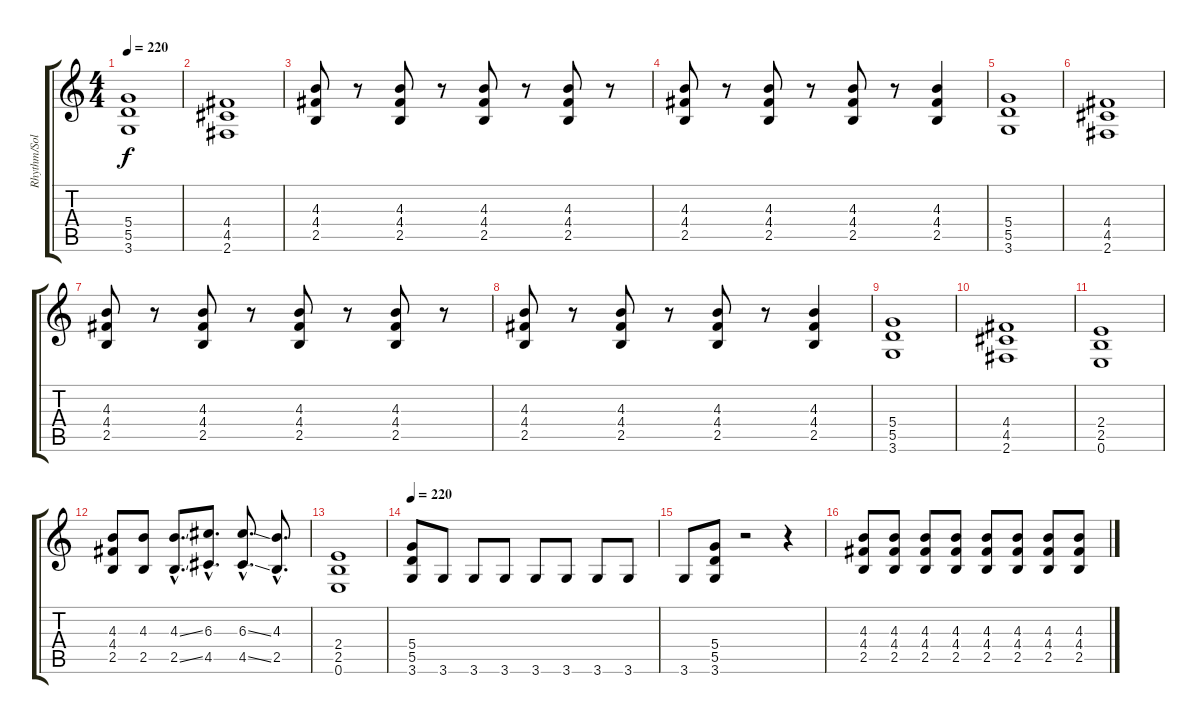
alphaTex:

\track ("Rhythm/Solo" "Rhythm/Sol") {instrument distortionguitar}
\staff {score tabs}
\tuning (E4 B3 G3 D3 A2 E2) {hide}
\ts (4 4)
\tempo 220
\clef g2
\ks c
(5.4 5.5 3.6).1{dy f} |
(4.4 4.5 2.6).1 |
(4.3 4.4 2.5).8 r.8 (4.3 4.4 2.5).8 r.8 (4.3 4.4 2.5).8 r.8 (4.3 4.4 2.5).8 r.8 |
(4.3 4.4 2.5).8 r.8 (4.3 4.4 2.5).8 r.8 (4.3 4.4 2.5).8 r.8 (4.3 4.4 2.5).4 |
(5.4 5.5 3.6).1 |
(4.4 4.5 2.6).1 |
(4.3 4.4 2.5).8 r.8 (4.3 4.4 2.5).8 r.8 (4.3 4.4 2.5).8 r.8 (4.3 4.4 2.5).8 r.8 |
(4.3 4.4 2.5).8 r.8 (4.3 4.4 2.5).8 r.8 (4.3 4.4 2.5).8 r.8 (4.3 4.4 2.5).4 |
(5.4 5.5 3.6).1 |
(4.4 4.5 2.6).1 |
(2.4 2.5 0.6).1 |
(4.3 4.4 2.5).8 (4.3 2.5).8 (4.3{ss hac} 2.5{ss hac}).8{d} (6.3{hac} 4.5{hac}).8{d} (6.3{ss hac} 4.5{ss hac}).8{d} (4.3{hac} 2.5{hac}).8{d} |
(2.4 2.5 0.6).1 |
\tempo 220
(5.4 5.5 3.6).8 3.6.8 3.6.8 3.6.8 3.6.8 3.6.8 3.6.8 3.6.8 |
3.6.8 (5.4 5.5 3.6).8 r.2 r.4 |
(4.3 4.4 2.5).8 (4.3 4.4 2.5).8 (4.3 4.4 2.5).8 (4.3 4.4 2.5).8 (4.3 4.4 2.5).8 (4.3 4.4 2.5).8 (4.3 4.4 2.5).8 (4.3 4.4 2.5).8
